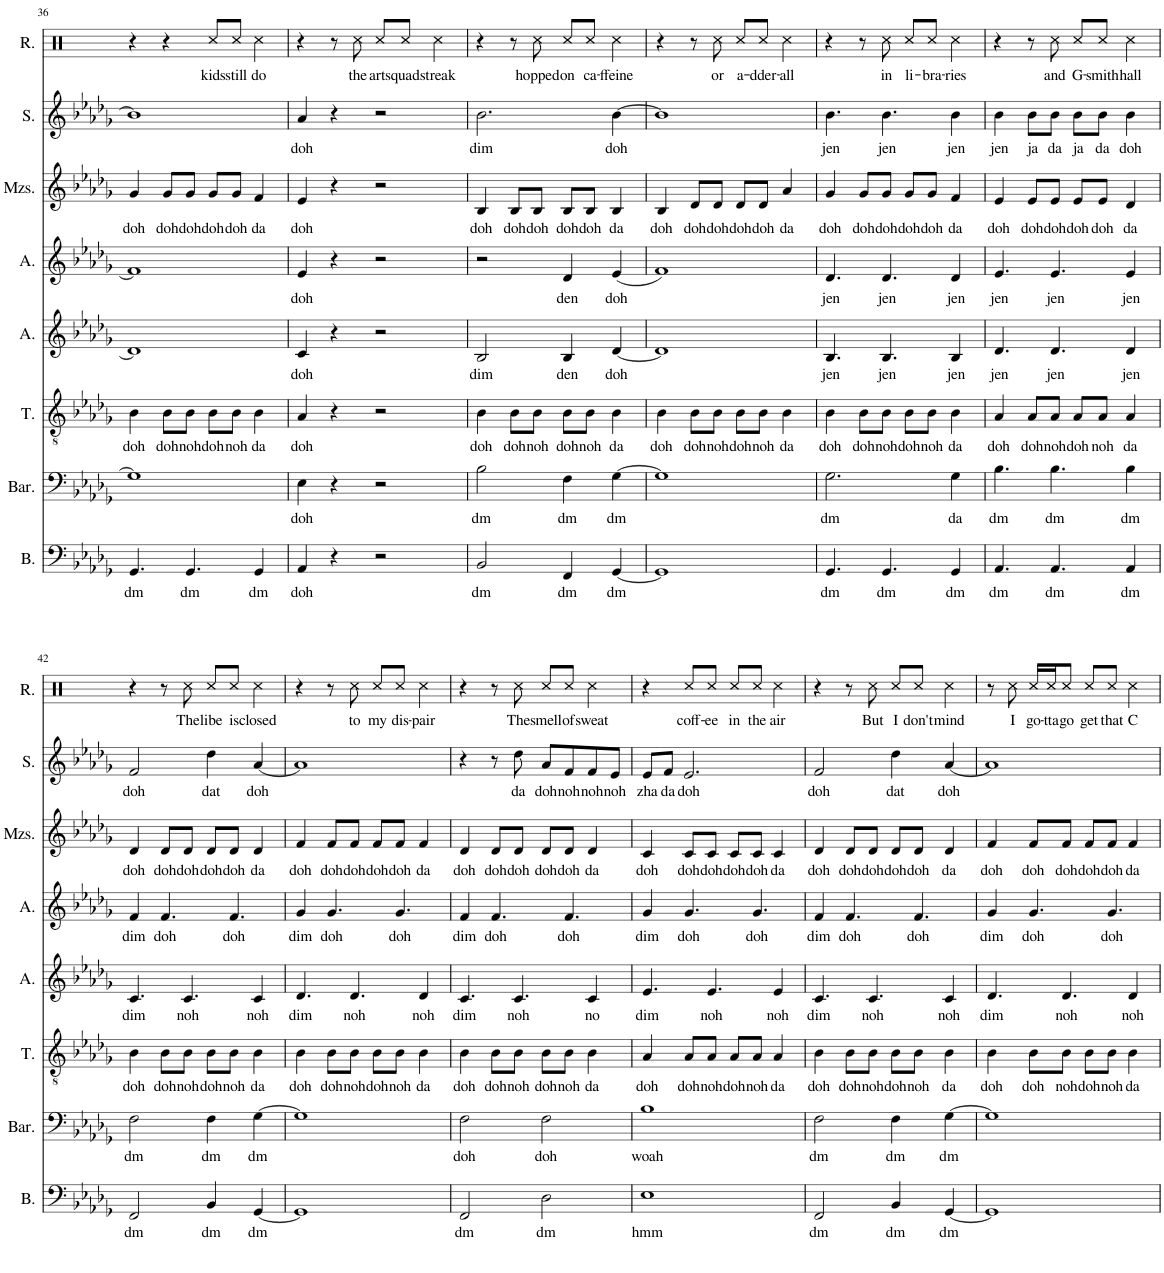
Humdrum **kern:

**kern	**text	**kern	**text	**kern	**text	**kern	**text	**kern	**text	**kern	**text	**kern	**text
*part7	*part7	*part6	*part6	*part5	*part5	*part4	*part4	*part3	*part3	*part2	*part2	*part1	*part1
*staff7	*staff7	*staff6	*staff6	*staff5	*staff5	*staff4	*staff4	*staff3	*staff3	*staff2	*staff2	*staff1	*staff1
*I"Bass	*	*I"Baritone	*	*I"Tenor	*	*I"Alto	*	*I"Alto	*	*I"Mezzo-soprano	*	*I"Soprano	*
*I'B.	*	*I'Bar.	*	*I'T.	*	*I'A.	*	*I'A.	*	*I'Mzs.	*	*I'S.	*
!!LO:PB:g=z
*clefF4	*	*clefF4	*	*clefGv2	*	*clefG2	*	*clefG2	*	*clefG2	*	*clefG2	*
*k[b-e-a-d-g-]	*	*k[b-e-a-d-g-]	*	*k[b-e-a-d-g-]	*	*k[b-e-a-d-g-]	*	*k[b-e-a-d-g-]	*	*k[b-e-a-d-g-]	*	*k[b-e-a-d-g-]	*
*M4/4	*	*M4/4	*	*M4/4	*	*M4/4	*	*M4/4	*	*M4/4	*	*M4/4	*
=36	=36	=36	=36	=36	=36	=36	=36	=36	=36	=36	=36	=36	=36
!	!LO:LY:b	!	!	!	!LO:LY:b	!	!	!	!	!	!LO:LY:b	!	!
4.GG-/	dm	1G-]	.	4B-\	doh	1d-]	.	1f]	.	4g-/	doh	1b-]	.
!	!	!	!	!	!LO:LY:b	!	!	!	!	!	!LO:LY:b	!	!
.	.	.	.	8B-\L	doh	.	.	.	.	8g-/L	doh	.	.
!	!LO:LY:b	!	!	!	!LO:LY:b	!	!	!	!	!	!LO:LY:b	!	!
4.GG-/	dm	.	.	8B-\J	noh	.	.	.	.	8g-/J	doh	.	.
!	!	!	!	!	!LO:LY:b	!	!	!	!	!	!LO:LY:b	!	!
.	.	.	.	8B-\L	doh	.	.	.	.	8g-/L	doh	.	.
!	!	!	!	!	!LO:LY:b	!	!	!	!	!	!LO:LY:b	!	!
.	.	.	.	8B-\J	noh	.	.	.	.	8g-/J	doh	.	.
!	!LO:LY:b	!	!	!	!LO:LY:b	!	!	!	!	!	!LO:LY:b	!	!
4GG-/	dm	.	.	4B-\	da	.	.	.	.	4f/	da	.	.
=37	=37	=37	=37	=37	=37	=37	=37	=37	=37	=37	=37	=37	=37
!	!LO:LY:b	!	!LO:LY:b	!	!LO:LY:b	!	!LO:LY:b	!	!LO:LY:b	!	!LO:LY:b	!	!LO:LY:b
4AA-/	doh	4E-\	doh	4A-/	doh	4c/	doh	4e-/	doh	4e-/	doh	4a-/	doh
4r	.	4r	.	4r	.	4r	.	4r	.	4r	.	4r	.
2r	.	2r	.	2r	.	2r	.	2r	.	2r	.	2r	.
=38	=38	=38	=38	=38	=38	=38	=38	=38	=38	=38	=38	=38	=38
!	!LO:LY:b	!	!LO:LY:b	!	!LO:LY:b	!	!LO:LY:b	!	!	!	!LO:LY:b	!	!LO:LY:b
2BB-/	dm	2B-\	dm	4B-\	doh	2B-/	dim	2r	.	4B-/	doh	2.b-\	dim
!	!	!	!	!	!LO:LY:b	!	!	!	!	!	!LO:LY:b	!	!
.	.	.	.	8B-\L	doh	.	.	.	.	8B-/L	doh	.	.
!	!	!	!	!	!LO:LY:b	!	!	!	!	!	!LO:LY:b	!	!
.	.	.	.	8B-\J	noh	.	.	.	.	8B-/J	doh	.	.
!	!LO:LY:b	!	!LO:LY:b	!	!LO:LY:b	!	!LO:LY:b	!	!LO:LY:b	!	!LO:LY:b	!	!
4FF/	dm	4F\	dm	8B-\L	doh	4B-/	den	4d-/	den	8B-/L	doh	.	.
!	!	!	!	!	!LO:LY:b	!	!	!	!	!	!LO:LY:b	!	!
.	.	.	.	8B-\J	noh	.	.	.	.	8B-/J	doh	.	.
!	!LO:LY:b	!	!LO:LY:b	!	!LO:LY:b	!	!LO:LY:b	!	!LO:LY:b	!	!LO:LY:b	!	!LO:LY:b
[4GG-/	dm	[4G-\	dm	4B-\	da	[4d-/	doh	(4e-/	doh	4B-/	da	[4b-\	doh
=39	=39	=39	=39	=39	=39	=39	=39	=39	=39	=39	=39	=39	=39
!	!	!	!	!	!LO:LY:b	!	!	!	!	!	!LO:LY:b	!	!
1GG-]	.	1G-]	.	4B-\	doh	1d-]	.	1f)	.	4B-/	doh	1b-]	.
!	!	!	!	!	!LO:LY:b	!	!	!	!	!	!LO:LY:b	!	!
.	.	.	.	8B-\L	doh	.	.	.	.	8d-/L	doh	.	.
!	!	!	!	!	!LO:LY:b	!	!	!	!	!	!LO:LY:b	!	!
.	.	.	.	8B-\J	noh	.	.	.	.	8d-/J	doh	.	.
!	!	!	!	!	!LO:LY:b	!	!	!	!	!	!LO:LY:b	!	!
.	.	.	.	8B-\L	doh	.	.	.	.	8d-/L	doh	.	.
!	!	!	!	!	!LO:LY:b	!	!	!	!	!	!LO:LY:b	!	!
.	.	.	.	8B-\J	noh	.	.	.	.	8d-/J	doh	.	.
!	!	!	!	!	!LO:LY:b	!	!	!	!	!	!LO:LY:b	!	!
.	.	.	.	4B-\	da	.	.	.	.	4a-/	da	.	.
=40	=40	=40	=40	=40	=40	=40	=40	=40	=40	=40	=40	=40	=40
!	!LO:LY:b	!	!LO:LY:b	!	!LO:LY:b	!	!LO:LY:b	!	!LO:LY:b	!	!LO:LY:b	!	!LO:LY:b
4.GG-/	dm	2.G-\	dm	4B-\	doh	4.B-/	jen	4.d-/	jen	4g-/	doh	4.b-\	jen
!	!	!	!	!	!LO:LY:b	!	!	!	!	!	!LO:LY:b	!	!
.	.	.	.	8B-\L	doh	.	.	.	.	8g-/L	doh	.	.
!	!LO:LY:b	!	!	!	!LO:LY:b	!	!LO:LY:b	!	!LO:LY:b	!	!LO:LY:b	!	!LO:LY:b
4.GG-/	dm	.	.	8B-\J	noh	4.B-/	jen	4.d-/	jen	8g-/J	doh	4.b-\	jen
!	!	!	!	!	!LO:LY:b	!	!	!	!	!	!LO:LY:b	!	!
.	.	.	.	8B-\L	doh	.	.	.	.	8g-/L	doh	.	.
!	!	!	!	!	!LO:LY:b	!	!	!	!	!	!LO:LY:b	!	!
.	.	.	.	8B-\J	noh	.	.	.	.	8g-/J	doh	.	.
!	!LO:LY:b	!	!LO:LY:b	!	!LO:LY:b	!	!LO:LY:b	!	!LO:LY:b	!	!LO:LY:b	!	!LO:LY:b
4GG-/	dm	4G-\	da	4B-\	da	4B-/	jen	4d-/	jen	4f/	da	4b-\	jen
=41	=41	=41	=41	=41	=41	=41	=41	=41	=41	=41	=41	=41	=41
!	!LO:LY:b	!	!LO:LY:b	!	!LO:LY:b	!	!LO:LY:b	!	!LO:LY:b	!	!LO:LY:b	!	!LO:LY:b
4.AA-/	dm	4.B-\	dm	4A-/	doh	4.d-/	jen	4.e-/	jen	4e-/	doh	4b-\	jen
!	!	!	!	!	!LO:LY:b	!	!	!	!	!	!LO:LY:b	!	!LO:LY:b
.	.	.	.	8A-/L	doh	.	.	.	.	8e-/L	doh	8b-\L	ja
!	!LO:LY:b	!	!LO:LY:b	!	!LO:LY:b	!	!LO:LY:b	!	!LO:LY:b	!	!LO:LY:b	!	!LO:LY:b
4.AA-/	dm	4.B-\	dm	8A-/J	noh	4.d-/	jen	4.e-/	jen	8e-/J	doh	8b-\J	da
!	!	!	!	!	!LO:LY:b	!	!	!	!	!	!LO:LY:b	!	!LO:LY:b
.	.	.	.	8A-/L	doh	.	.	.	.	8e-/L	doh	8b-\L	ja
!	!	!	!	!	!LO:LY:b	!	!	!	!	!	!LO:LY:b	!	!LO:LY:b
.	.	.	.	8A-/J	noh	.	.	.	.	8e-/J	doh	8b-\J	da
!	!LO:LY:b	!	!LO:LY:b	!	!LO:LY:b	!	!LO:LY:b	!	!LO:LY:b	!	!LO:LY:b	!	!LO:LY:b
4AA-/	dm	4B-\	dm	4A-/	da	4d-/	jen	4e-/	jen	4d-/	da	4b-\	doh
!!LO:LB:g=z
=42	=42	=42	=42	=42	=42	=42	=42	=42	=42	=42	=42	=42	=42
!	!LO:LY:b	!	!LO:LY:b	!	!LO:LY:b	!	!LO:LY:b	!	!LO:LY:b	!	!LO:LY:b	!	!LO:LY:b
2FF/	dm	2F\	dm	4B-\	doh	4.c/	dim	4f/	dim	4d-/	doh	2f/	doh
!	!	!	!	!	!LO:LY:b	!	!	!	!LO:LY:b	!	!LO:LY:b	!	!
.	.	.	.	8B-\L	doh	.	.	4.f/	doh	8d-/L	doh	.	.
!	!	!	!	!	!LO:LY:b	!	!LO:LY:b	!	!	!	!LO:LY:b	!	!
.	.	.	.	8B-\J	noh	4.c/	noh	.	.	8d-/J	doh	.	.
!	!LO:LY:b	!	!LO:LY:b	!	!LO:LY:b	!	!	!	!	!	!LO:LY:b	!	!LO:LY:b
4BB-/	dm	4F\	dm	8B-\L	doh	.	.	.	.	8d-/L	doh	4dd-\	dat
!	!	!	!	!	!LO:LY:b	!	!	!	!LO:LY:b	!	!LO:LY:b	!	!
.	.	.	.	8B-\J	noh	.	.	4.f/	doh	8d-/J	doh	.	.
!	!LO:LY:b	!	!LO:LY:b	!	!LO:LY:b	!	!LO:LY:b	!	!	!	!LO:LY:b	!	!LO:LY:b
[4GG-/	dm	[4G-\	dm	4B-\	da	4c/	noh	.	.	4d-/	da	[4a-/	doh
=43	=43	=43	=43	=43	=43	=43	=43	=43	=43	=43	=43	=43	=43
!	!	!	!	!	!LO:LY:b	!	!LO:LY:b	!	!LO:LY:b	!	!LO:LY:b	!	!
1GG-]	.	1G-]	.	4B-\	doh	4.d-/	dim	4g-/	dim	4f/	doh	1a-]	.
!	!	!	!	!	!LO:LY:b	!	!	!	!LO:LY:b	!	!LO:LY:b	!	!
.	.	.	.	8B-\L	doh	.	.	4.g-/	doh	8f/L	doh	.	.
!	!	!	!	!	!LO:LY:b	!	!LO:LY:b	!	!	!	!LO:LY:b	!	!
.	.	.	.	8B-\J	noh	4.d-/	noh	.	.	8f/J	doh	.	.
!	!	!	!	!	!LO:LY:b	!	!	!	!	!	!LO:LY:b	!	!
.	.	.	.	8B-\L	doh	.	.	.	.	8f/L	doh	.	.
!	!	!	!	!	!LO:LY:b	!	!	!	!LO:LY:b	!	!LO:LY:b	!	!
.	.	.	.	8B-\J	noh	.	.	4.g-/	doh	8f/J	doh	.	.
!	!	!	!	!	!LO:LY:b	!	!LO:LY:b	!	!	!	!LO:LY:b	!	!
.	.	.	.	4B-\	da	4d-/	noh	.	.	4f/	da	.	.
=44	=44	=44	=44	=44	=44	=44	=44	=44	=44	=44	=44	=44	=44
!	!LO:LY:b	!	!LO:LY:b	!	!LO:LY:b	!	!LO:LY:b	!	!LO:LY:b	!	!LO:LY:b	!	!
2FF/	dm	2F\	doh	4B-\	doh	4.c/	dim	4f/	dim	4d-/	doh	4r	.
!	!	!	!	!	!LO:LY:b	!	!	!	!LO:LY:b	!	!LO:LY:b	!	!
.	.	.	.	8B-\L	doh	.	.	4.f/	doh	8d-/L	doh	8r	.
!	!	!	!	!	!LO:LY:b	!	!LO:LY:b	!	!	!	!LO:LY:b	!	!LO:LY:b
.	.	.	.	8B-\J	noh	4.c/	noh	.	.	8d-/J	doh	8dd-\	da
!	!LO:LY:b	!	!LO:LY:b	!	!LO:LY:b	!	!	!	!	!	!LO:LY:b	!	!LO:LY:b
2D-\	dm	2F\	doh	8B-\L	doh	.	.	.	.	8d-/L	doh	8a-/L	doh
!	!	!	!	!	!LO:LY:b	!	!	!	!LO:LY:b	!	!LO:LY:b	!	!LO:LY:b
.	.	.	.	8B-\J	noh	.	.	4.f/	doh	8d-/J	doh	8f/	noh
!	!	!	!	!	!LO:LY:b	!	!LO:LY:b	!	!	!	!LO:LY:b	!	!LO:LY:b
.	.	.	.	4B-\	da	4c/	no	.	.	4d-/	da	8f/	noh
!	!	!	!	!	!	!	!	!	!	!	!	!	!LO:LY:b
.	.	.	.	.	.	.	.	.	.	.	.	8e-/J	noh
=45	=45	=45	=45	=45	=45	=45	=45	=45	=45	=45	=45	=45	=45
!	!LO:LY:b	!	!LO:LY:b	!	!LO:LY:b	!	!LO:LY:b	!	!LO:LY:b	!	!LO:LY:b	!	!LO:LY:b
1E-	hmm	1B-	woah	4A-/	doh	4.e-/	dim	4g-/	dim	4c/	doh	8e-/L	zha
!	!	!	!	!	!	!	!	!	!	!	!	!	!LO:LY:b
.	.	.	.	.	.	.	.	.	.	.	.	8f/J	da
!	!	!	!	!	!LO:LY:b	!	!	!	!LO:LY:b	!	!LO:LY:b	!	!LO:LY:b
.	.	.	.	8A-/L	doh	.	.	4.g-/	doh	8c/L	doh	2.e-/	doh
!	!	!	!	!	!LO:LY:b	!	!LO:LY:b	!	!	!	!LO:LY:b	!	!
.	.	.	.	8A-/J	noh	4.e-/	noh	.	.	8c/J	doh	.	.
!	!	!	!	!	!LO:LY:b	!	!	!	!	!	!LO:LY:b	!	!
.	.	.	.	8A-/L	doh	.	.	.	.	8c/L	doh	.	.
!	!	!	!	!	!LO:LY:b	!	!	!	!LO:LY:b	!	!LO:LY:b	!	!
.	.	.	.	8A-/J	noh	.	.	4.g-/	doh	8c/J	doh	.	.
!	!	!	!	!	!LO:LY:b	!	!LO:LY:b	!	!	!	!LO:LY:b	!	!
.	.	.	.	4A-/	da	4e-/	noh	.	.	4c/	da	.	.
=46	=46	=46	=46	=46	=46	=46	=46	=46	=46	=46	=46	=46	=46
!	!LO:LY:b	!	!LO:LY:b	!	!LO:LY:b	!	!LO:LY:b	!	!LO:LY:b	!	!LO:LY:b	!	!LO:LY:b
2FF/	dm	2F\	dm	4B-\	doh	4.c/	dim	4f/	dim	4d-/	doh	2f/	doh
!	!	!	!	!	!LO:LY:b	!	!	!	!LO:LY:b	!	!LO:LY:b	!	!
.	.	.	.	8B-\L	doh	.	.	4.f/	doh	8d-/L	doh	.	.
!	!	!	!	!	!LO:LY:b	!	!LO:LY:b	!	!	!	!LO:LY:b	!	!
.	.	.	.	8B-\J	noh	4.c/	noh	.	.	8d-/J	doh	.	.
!	!LO:LY:b	!	!LO:LY:b	!	!LO:LY:b	!	!	!	!	!	!LO:LY:b	!	!LO:LY:b
4BB-/	dm	4F\	dm	8B-\L	doh	.	.	.	.	8d-/L	doh	4dd-\	dat
!	!	!	!	!	!LO:LY:b	!	!	!	!LO:LY:b	!	!LO:LY:b	!	!
.	.	.	.	8B-\J	noh	.	.	4.f/	doh	8d-/J	doh	.	.
!	!LO:LY:b	!	!LO:LY:b	!	!LO:LY:b	!	!LO:LY:b	!	!	!	!LO:LY:b	!	!LO:LY:b
[4GG-/	dm	[4G-\	dm	4B-\	da	4c/	noh	.	.	4d-/	da	[4a-/	doh
=47	=47	=47	=47	=47	=47	=47	=47	=47	=47	=47	=47	=47	=47
!	!	!	!	!	!LO:LY:b	!	!LO:LY:b	!	!LO:LY:b	!	!LO:LY:b	!	!
1GG-]	.	1G-]	.	4B-\	doh	4.d-/	dim	4g-/	dim	4f/	doh	1a-]	.
!	!	!	!	!	!LO:LY:b	!	!	!	!LO:LY:b	!	!LO:LY:b	!	!
.	.	.	.	8B-\L	doh	.	.	4.g-/	doh	8f/L	doh	.	.
!	!	!	!	!	!LO:LY:b	!	!LO:LY:b	!	!	!	!LO:LY:b	!	!
.	.	.	.	8B-\J	noh	4.d-/	noh	.	.	8f/J	doh	.	.
!	!	!	!	!	!LO:LY:b	!	!	!	!	!	!LO:LY:b	!	!
.	.	.	.	8B-\L	doh	.	.	.	.	8f/L	doh	.	.
!	!	!	!	!	!LO:LY:b	!	!	!	!LO:LY:b	!	!LO:LY:b	!	!
.	.	.	.	8B-\J	noh	.	.	4.g-/	doh	8f/J	doh	.	.
!	!	!	!	!	!LO:LY:b	!	!LO:LY:b	!	!	!	!LO:LY:b	!	!
.	.	.	.	4B-\	da	4d-/	noh	.	.	4f/	da	.	.
=	=	=	=	=	=	=	=	=	=	=	=	=	=
*-	*-	*-	*-	*-	*-	*-	*-	*-	*-	*-	*-	*-	*-
